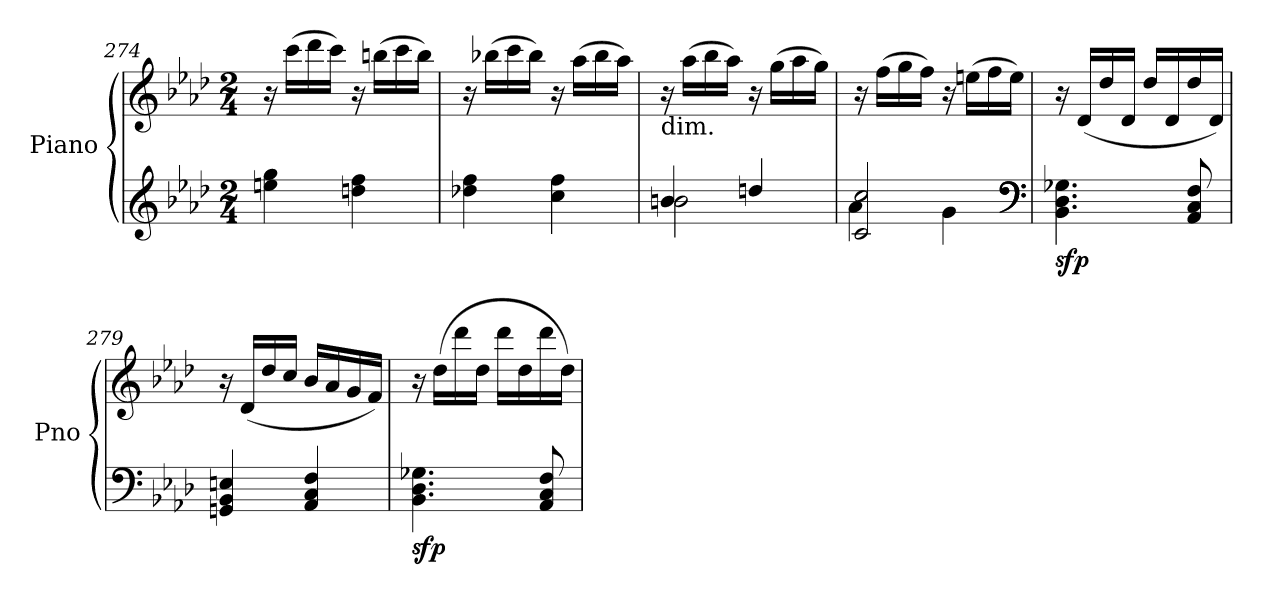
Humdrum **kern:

**kern	**kern	**dynam
*part1	*part1	*part1
*staff2	*staff1	*staff1/2
*I"Piano	*	*
*I'Pno	*	*
*clefG2	*clefG2	*
*k[b-e-a-d-]	*k[b-e-a-d-]	*
*A-:	*A-:	*
*M2/4	*M2/4	*
=274	=274	=274
4een\ 4gg\	16r	.
.	(16ccc\LL	.
.	16ddd-\	.
.	16ccc\JJ)	.
4ddn\ 4ff\	16r	.
.	(16bbn\LL	.
.	16ccc\	.
.	16bb\JJ)	.
!!LO:PB:g=z
=275	=275	=275
4dd-X\ 4ff\	16r	.
.	(16bb-X\LL	.
.	16ccc\	.
.	16bb-\JJ)	.
4cc\ 4ff\	16r	.
.	(16aa-\LL	.
.	16bb-\	.
.	16aa-\JJ)	.
!!LO:PB:g=z
=276	=276	=276
*^	*	*
!	!	!LO:TX:b:t=dim.	!
4bn/	2b\	16r	.
.	.	(16aa-\LL	.
.	.	16bb-\	.
.	.	16aa-\JJ)	.
4ddn/	.	16r	.
.	.	(16gg\LL	.
.	.	16aa-\	.
.	.	16gg\JJ)	.
=277	=277	=277	=277
2c/ 2cc/	4a-\	16r	.
.	.	(16ff\LL	.
.	.	16gg\	.
.	.	16ff\JJ)	.
.	4g\	16r	.
.	.	(16een\LL	.
.	.	16ff\	.
.	.	16ee\JJ)	.
*v	*v	*	*
*clefF4	*	*
=278	=278	=278
!	!	!LO:DY:b=2
4.BB-\ 4.D-\ 4.G-X\	16r	sfp
.	(16d-/LL	.
.	16dd-/	.
.	16d-/JJ	.
.	16dd-/LL	.
.	16d-/	.
8AA-/ 8C/ 8F/	16dd-/	.
.	16d-/JJ)	.
=279	=279	=279
4GGn/ 4BB-/ 4En/	16r	.
.	(16d-/LL	.
.	16dd-/	.
.	16cc/JJ	.
4AA-/ 4C/ 4F/	16b-/LL	.
.	16a-/	.
.	16g/	.
.	16f/JJ)	.
=280	=280	=280
!	!	!LO:DY:b=2
4.BB-\ 4.D-\ 4.G-X\	16r	sfp
.	(16dd-\LL	.
.	16ddd-\	.
.	16dd-\JJ	.
.	16ddd-\LL	.
.	16dd-\	.
8AA-/ 8C/ 8F/	16ddd-\	.
.	16dd-\JJ)	.
=	=	=
*-	*-	*-
